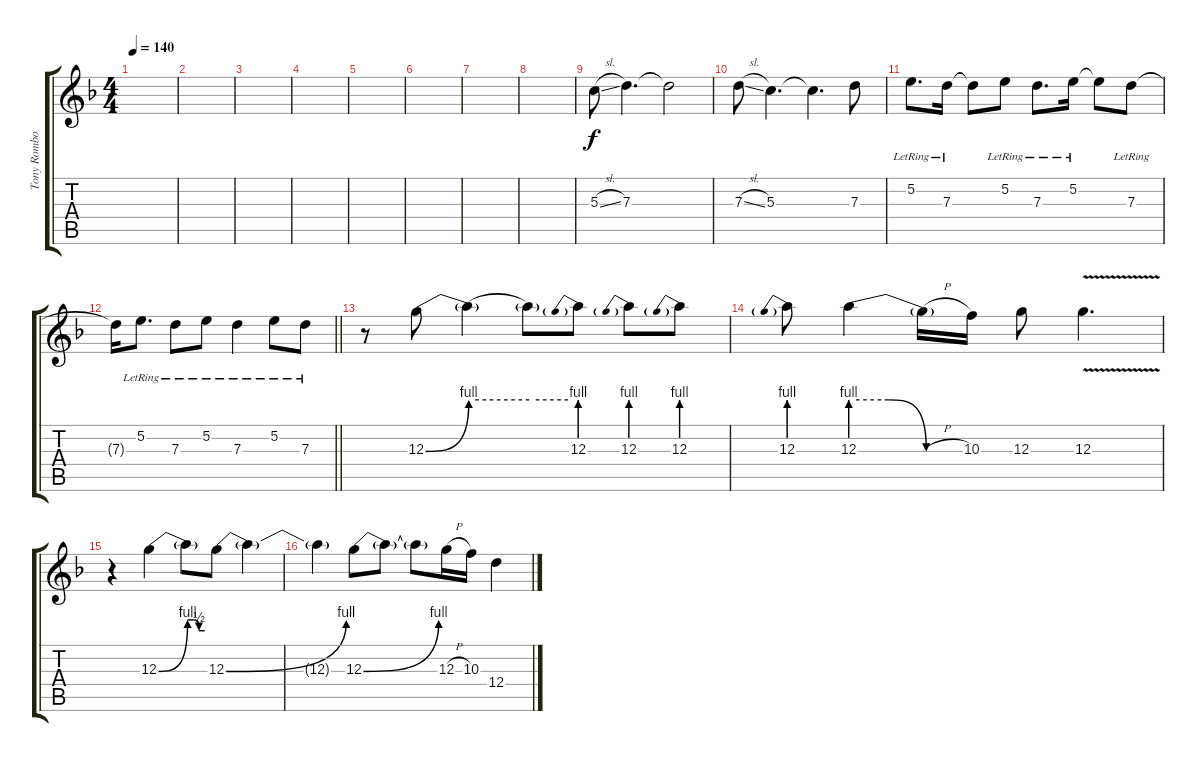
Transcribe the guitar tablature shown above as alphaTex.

\track ("Tony Rombola Lead" "Tony Rombo") {instrument distortionguitar}
\staff {score tabs}
\tuning (E4 B3 G3 D3 A2 D2) {hide}
\ts (4 4)
\tempo 140
\clef g2
\ks f
|
|
|
|
|
|
|
|
5.3{sl}.8 7.3.4{d} 7.3{t}.2 |
7.3{sl}.8 5.3.4{d} 5.3{t}.4{d} 7.3.8 |
5.2{lr}.8{d} 7.3{lr}.16 7.3{t}.8 5.2{lr}.8 7.3{lr}.8{d} 5.2{lr}.16 5.2{t}.8 7.3{lr}.8 |
\barLineRight lightlight
7.3{t}.16 5.2{lr}.8{d} 7.3{lr}.8 5.2{lr}.8 7.3{lr}.4 5.2{lr}.8 7.3{lr}.8 |
r.8 12.3{be (bend 0 0 60 4)}.8 12.3{be (hold 0 4 60 4) t}.4 12.3{be (hold 0 4 60 4) t}.8 12.3{be (prebend 0 4 60 4)}.8 12.3{be (prebend 0 4 60 4)}.8 12.3{be (prebend 0 4 60 4)}.8 |
12.3{be (prebend 0 4 60 4)}.8 12.3{be (custom 0 4 20 4 40 0 60 0)}.4 12.3{h t}.16 10.3.16 12.3.8 12.3{v}.4{d} |
r.4 12.3{be (bend 0 0 60 4)}.4 12.3{be (custom 0 4 20 4 40 2 60 2) t}.8 12.3{be (bend 0 0 60 4)}.8 12.3{t}.4 |
12.3{t}.4 12.3{be (bend 0 0 60 4)}.8 12.3{t}.8 12.3{t}.8 12.3{h}.16 10.3.16 12.4.4
